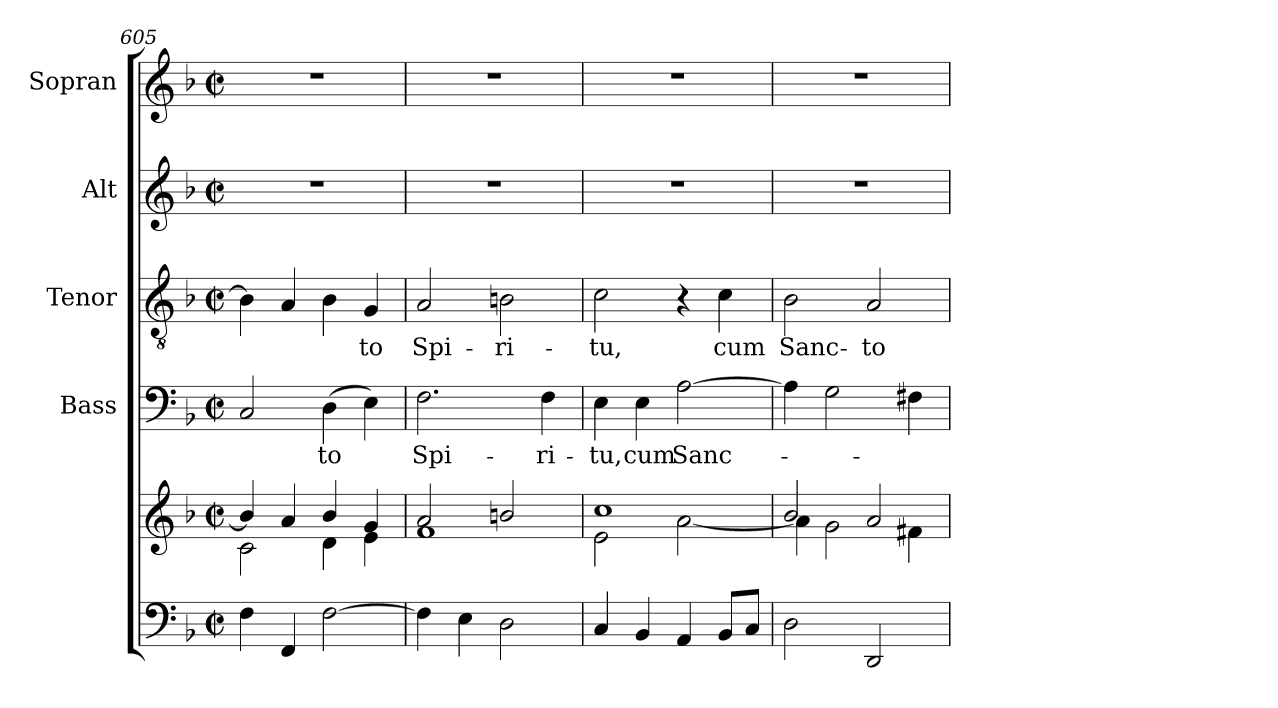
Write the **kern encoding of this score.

**kern	**kern	**kern	**text	**kern	**text	**kern	**kern
*part5	*part5	*part4	*part4	*part3	*part3	*part2	*part1
*staff6	*staff5	*staff4	*staff4	*staff3	*staff3	*staff2	*staff1
*	*	*I"Bass	*	*I"Tenor	*	*I"Alt	*I"Sopran
*	*	*I'B.	*	*I'T.	*	*I'A.	*I'S.
*clefF4	*clefG2	*clefF4	*	*clefGv2	*	*clefG2	*clefG2
*k[b-]	*k[b-]	*k[b-]	*	*k[b-]	*	*k[b-]	*k[b-]
*F:	*F:	*F:	*	*F:	*	*F:	*F:
*M2/2	*M2/2	*M2/2	*	*M2/2	*	*M2/2	*M2/2
*met(c|)	*met(c|)	*met(c|)	*	*met(c|)	*	*met(c|)	*met(c|)
=605	=605	=605	=605	=605	=605	=605	=605
*	*^	*	*	*	*	*	*
4F\	4b-/]	2c\	2C/	.	4B-\]	.	1r	1r
4FF/	4a/	.	.	.	4A/	.	.	.
!	!	!	!	!LO:LY:b	!	!	!	!
[2F\	4b-/	4d\	(>4D\	-to	4B-\	.	.	.
!	!	!	!	!	!	!LO:LY:b	!	!
.	4g/	4e\	4E\)	.	4G/	-to	.	.
=606	=606	=606	=606	=606	=606	=606	=606	=606
!	!	!	!	!LO:LY:b	!	!LO:LY:b	!	!
4F\]	2a/	1f	2.F\	Spi-	2A/	Spi-	1r	1r
4E\	.	.	.	.	.	.	.	.
!	!	!	!	!	!	!LO:LY:b	!	!
2D\	2bn/	.	.	.	2Bn\	-ri-	.	.
!	!	!	!	!LO:LY:b	!	!	!	!
.	.	.	4F\	-ri-	.	.	.	.
=607	=607	=607	=607	=607	=607	=607	=607	=607
!	!	!	!	!LO:LY:b	!	!LO:LY:b	!	!
4C/	1cc	2e\	4E\	-tu,	2c\	-tu,	1r	1r
!	!	!	!	!LO:LY:b	!	!	!	!
4BB-/	.	.	4E\	cum	.	.	.	.
!	!	!	!	!LO:LY:b	!	!	!	!
4AA/	.	[<2a\	[2A\	Sanc-	4r	.	.	.
!	!	!	!	!	!	!LO:LY:b	!	!
8BB-/L	.	.	.	.	4c\	cum	.	.
8C/J	.	.	.	.	.	.	.	.
!!LO:LB:g=z
=608	=608	=608	=608	=608	=608	=608	=608	=608
!	!	!	!	!	!	!LO:LY:b	!	!
2D\	2b-/	4a\]	4A\]	.	2B-\	Sanc-	1r	1r
.	.	2g\	2G\	.	.	.	.	.
!	!	!	!	!	!	!LO:LY:b	!	!
2DD/	2a/	.	.	.	2A/	-to	.	.
.	.	4f#X\	4F#X\	.	.	.	.	.
*	*v	*v	*	*	*	*	*	*
=	=	=	=	=	=	=	=
*-	*-	*-	*-	*-	*-	*-	*-
